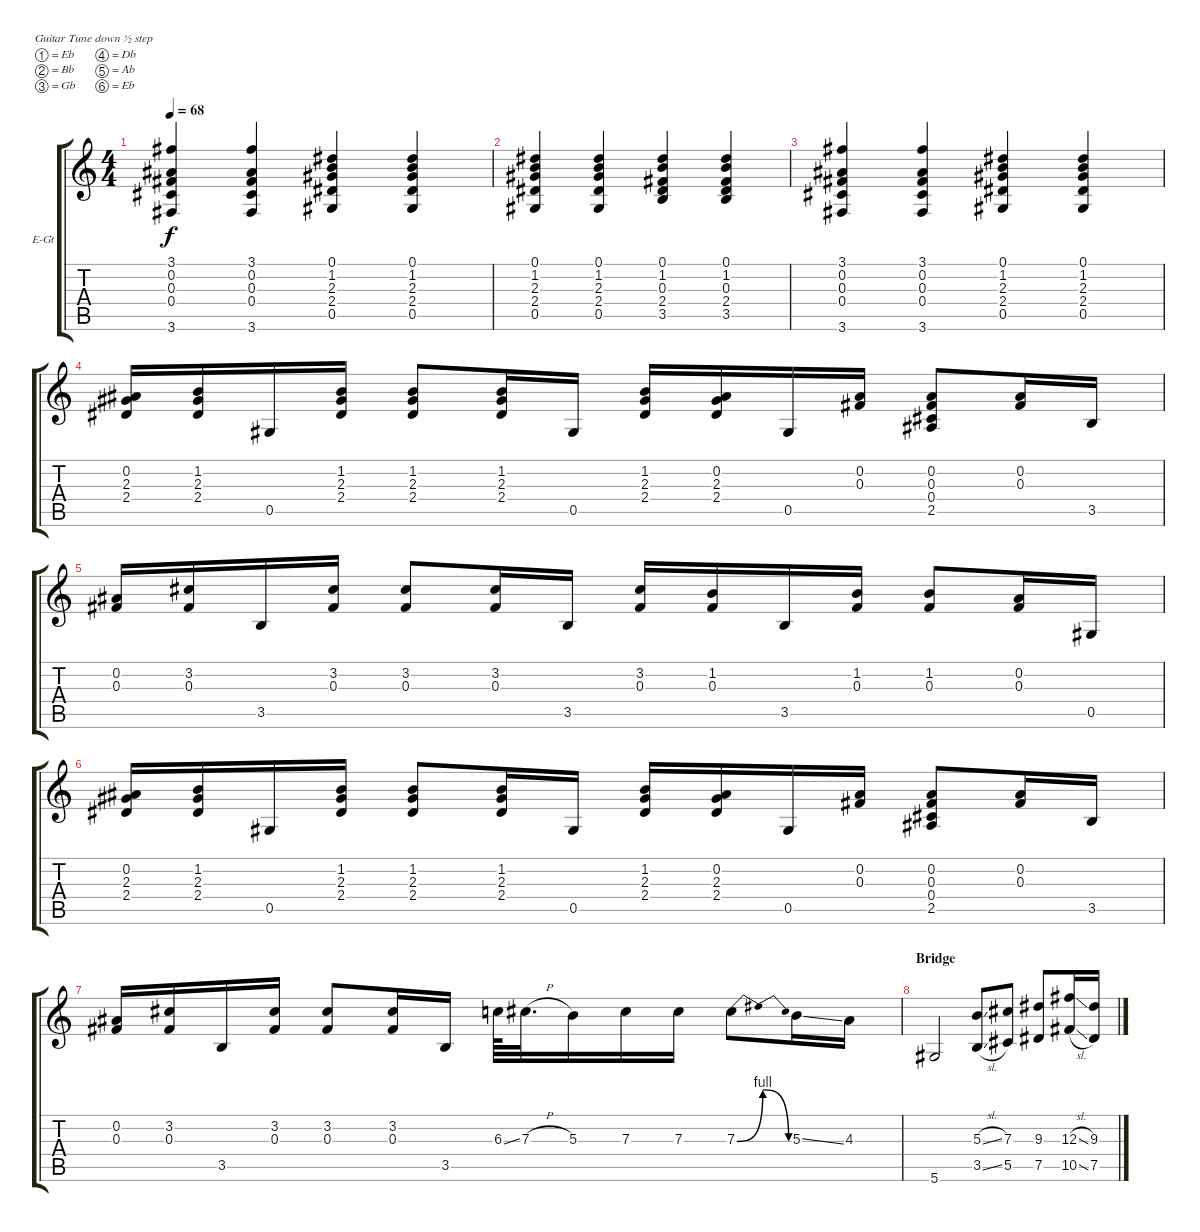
\bracketExtendMode groupsimilarinstruments
\firstSystemTrackNameOrientation horizontal
\otherSystemsTrackNameOrientation horizontal
\track ("Igor'" "E-Gt") {instrument overdrivenguitar}
\staff {score tabs}
\tuning (Eb4 Bb3 Gb3 Db3 Ab2 Eb2)
\ts (4 4)
\tempo 68
\clef g2
\ks c
(3.6 0.4 0.3 0.2 3.1).4{dy f} (3.6 0.4 0.3 0.2 3.1).4 (2.3 2.4 0.5 1.2 0.1).4 (2.3 2.4 0.5 1.2 0.1).4 |
(2.3 2.4 0.5 1.2 0.1).4 (2.3 2.4 0.5 1.2 0.1).4 (0.3 2.4 3.5 1.2 0.1).4 (0.3 2.4 3.5 1.2 0.1).4 |
(3.6 0.4 0.3 0.2 3.1).4 (3.6 0.4 0.3 0.2 3.1).4 (2.3 2.4 0.5 1.2 0.1).4 (2.3 2.4 0.5 1.2 0.1).4 |
(0.2 2.3 2.4).16 (1.2 2.3 2.4).16 0.5.16 (1.2 2.3 2.4).16 (1.2 2.3 2.4).8 (1.2 2.3 2.4).16 0.5.16 (1.2 2.3 2.4).16 (0.2 2.3 2.4).16 0.5.16 (0.2 0.3).16 (0.2 0.3 0.4 2.5).8 (0.2 0.3).16 3.5.16 |
(0.2 0.3).16 (3.2 0.3).16 3.5.16 (3.2 0.3).16 (3.2 0.3).8 (3.2 0.3).16 3.5.16 (3.2 0.3).16 (1.2 0.3).16 3.5.16 (1.2 0.3).16 (1.2 0.3).8 (0.2 0.3).16 0.5.16 |
(0.2 2.3 2.4).16 (1.2 2.3 2.4).16 0.5.16 (1.2 2.3 2.4).16 (1.2 2.3 2.4).8 (1.2 2.3 2.4).16 0.5.16 (1.2 2.3 2.4).16 (0.2 2.3 2.4).16 0.5.16 (0.2 0.3).16 (0.2 0.3 0.4 2.5).8 (0.2 0.3).16 3.5.16 |
(0.2 0.3).16 (3.2 0.3).16 3.5.16 (3.2 0.3).16 (3.2 0.3).8 (3.2 0.3).16 3.5.16 6.3{ss}.64 7.3{h}.32{d} 5.3.16 7.3.16 7.3.16 7.3{be (bendrelease 0 0 30 4 30 4 60 0)}.8 5.3{ss}.16 4.3.16 |
\section ("" "Bridge")
5.6.2 (5.3{sl} 3.5{sl}).8 (7.3 5.5).8 (9.3 7.5).8 (12.3{sl} 10.5{sl}).16 (9.3{sl} 7.5{sl}).16
